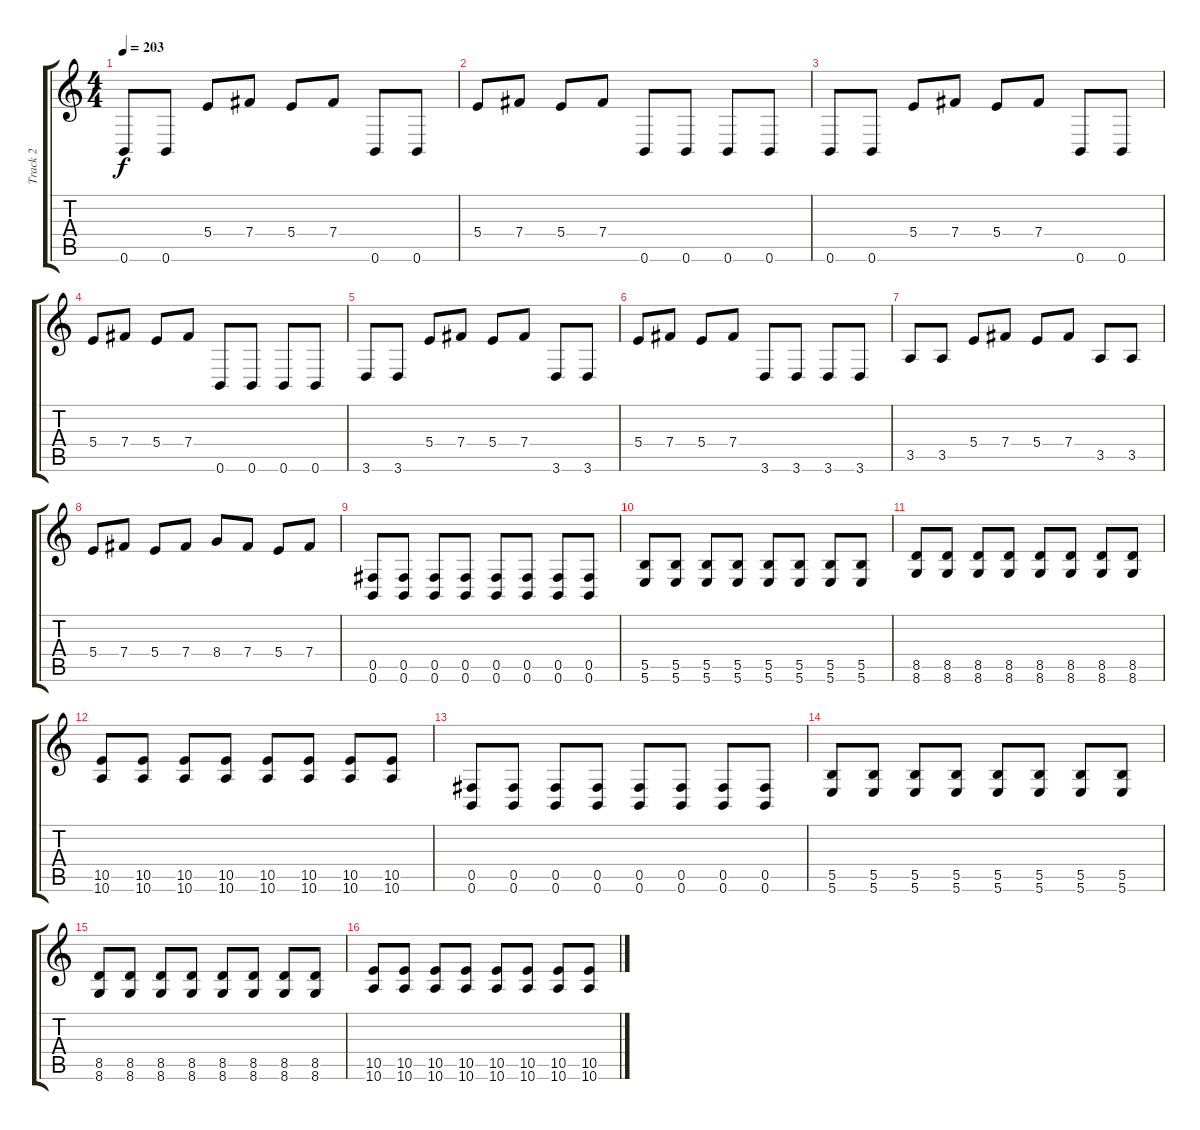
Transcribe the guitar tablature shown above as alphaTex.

\track ("Track 2" "Track 2") {instrument distortionguitar}
\staff {score tabs}
\tuning (Db4 Ab3 E3 B2 Gb2 B1) {hide}
\ts (4 4)
\tempo 203
\clef g2
\ks c
0.6.8{dy f} 0.6.8 5.4.8 7.4.8 5.4.8 7.4.8 0.6.8 0.6.8 |
5.4.8 7.4.8 5.4.8 7.4.8 0.6.8 0.6.8 0.6.8 0.6.8 |
0.6.8 0.6.8 5.4.8 7.4.8 5.4.8 7.4.8 0.6.8 0.6.8 |
5.4.8 7.4.8 5.4.8 7.4.8 0.6.8 0.6.8 0.6.8 0.6.8 |
3.6.8 3.6.8 5.4.8 7.4.8 5.4.8 7.4.8 3.6.8 3.6.8 |
5.4.8 7.4.8 5.4.8 7.4.8 3.6.8 3.6.8 3.6.8 3.6.8 |
3.5.8 3.5.8 5.4.8 7.4.8 5.4.8 7.4.8 3.5.8 3.5.8 |
5.4.8 7.4.8 5.4.8 7.4.8 8.4.8 7.4.8 5.4.8 7.4.8 |
(0.5 0.6).8{volume 13} (0.5 0.6).8 (0.5 0.6).8 (0.5 0.6).8 (0.5 0.6).8 (0.5 0.6).8 (0.5 0.6).8 (0.5 0.6).8 |
(5.5 5.6).8 (5.5 5.6).8 (5.5 5.6).8 (5.5 5.6).8 (5.5 5.6).8 (5.5 5.6).8 (5.5 5.6).8 (5.5 5.6).8 |
(8.5 8.6).8 (8.5 8.6).8 (8.5 8.6).8 (8.5 8.6).8 (8.5 8.6).8 (8.5 8.6).8 (8.5 8.6).8 (8.5 8.6).8 |
(10.5 10.6).8 (10.5 10.6).8 (10.5 10.6).8 (10.5 10.6).8 (10.5 10.6).8 (10.5 10.6).8 (10.5 10.6).8 (10.5 10.6).8 |
(0.5 0.6).8{volume 13} (0.5 0.6).8 (0.5 0.6).8 (0.5 0.6).8 (0.5 0.6).8 (0.5 0.6).8 (0.5 0.6).8 (0.5 0.6).8 |
(5.5 5.6).8 (5.5 5.6).8 (5.5 5.6).8 (5.5 5.6).8 (5.5 5.6).8 (5.5 5.6).8 (5.5 5.6).8 (5.5 5.6).8 |
(8.5 8.6).8 (8.5 8.6).8 (8.5 8.6).8 (8.5 8.6).8 (8.5 8.6).8 (8.5 8.6).8 (8.5 8.6).8 (8.5 8.6).8 |
(10.5 10.6).8 (10.5 10.6).8 (10.5 10.6).8 (10.5 10.6).8 (10.5 10.6).8 (10.5 10.6).8 (10.5 10.6).8 (10.5 10.6).8
